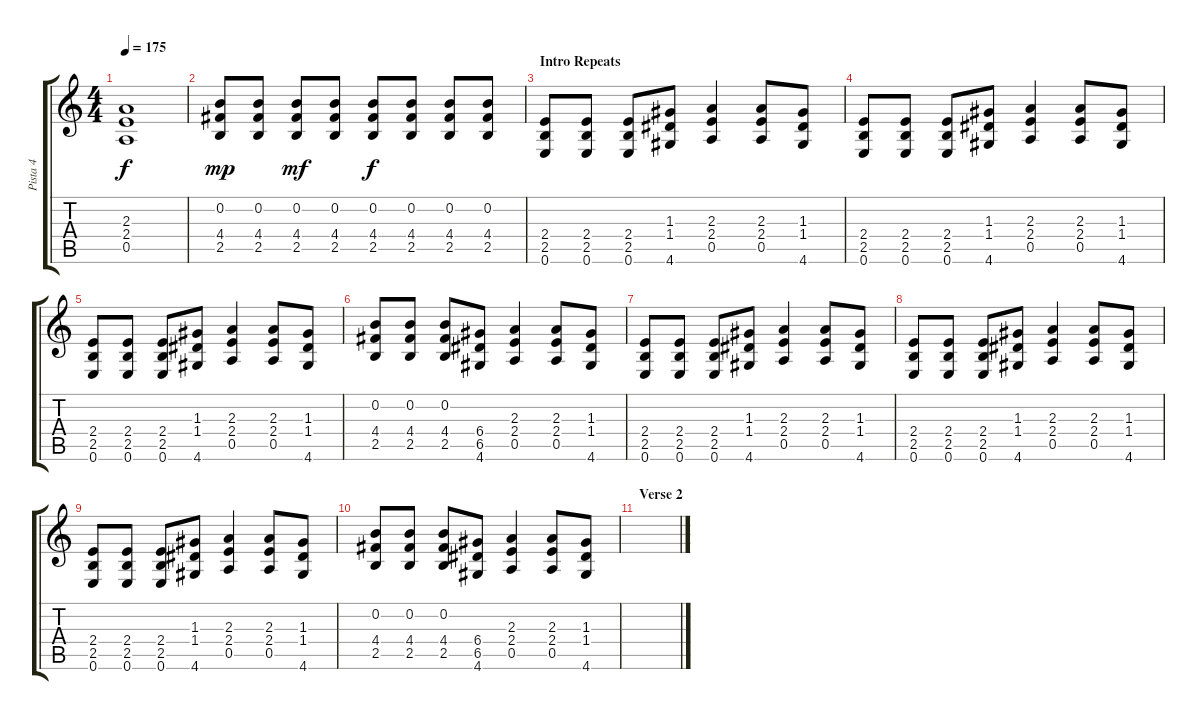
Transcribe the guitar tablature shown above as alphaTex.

\track ("Pista 4" "Pista 4") {instrument overdrivenguitar}
\staff {score tabs}
\tuning (E4 B3 G3 D3 A2 E2) {hide}
\ts (4 4)
\tempo 175
\clef g2
\ks c
(2.3 2.4 0.5).1{dy f} |
(0.2 4.4 2.5).8{dy mp} (0.2 4.4 2.5).8 (0.2 4.4 2.5).8{dy mf} (0.2 4.4 2.5).8 (0.2 4.4 2.5).8{dy f} (0.2 4.4 2.5).8 (0.2 4.4 2.5).8 (0.2 4.4 2.5).8 |
\section ("" "Intro Repeats")
(2.4 2.5 0.6).8 (2.4 2.5 0.6).8 (2.4 2.5 0.6).8 (1.3 1.4 4.6).8 (2.3 2.4 0.5).4 (2.3 2.4 0.5).8 (1.3 1.4 4.6).8 |
(2.4 2.5 0.6).8 (2.4 2.5 0.6).8 (2.4 2.5 0.6).8 (1.3 1.4 4.6).8 (2.3 2.4 0.5).4 (2.3 2.4 0.5).8 (1.3 1.4 4.6).8 |
(2.4 2.5 0.6).8 (2.4 2.5 0.6).8 (2.4 2.5 0.6).8 (1.3 1.4 4.6).8 (2.3 2.4 0.5).4 (2.3 2.4 0.5).8 (1.3 1.4 4.6).8 |
(0.2 4.4 2.5).8 (0.2 4.4 2.5).8 (0.2 4.4 2.5).8 (6.4 6.5 4.6).8 (2.3 2.4 0.5).4 (2.3 2.4 0.5).8 (1.3 1.4 4.6).8 |
(2.4 2.5 0.6).8 (2.4 2.5 0.6).8 (2.4 2.5 0.6).8 (1.3 1.4 4.6).8 (2.3 2.4 0.5).4 (2.3 2.4 0.5).8 (1.3 1.4 4.6).8 |
(2.4 2.5 0.6).8 (2.4 2.5 0.6).8 (2.4 2.5 0.6).8 (1.3 1.4 4.6).8 (2.3 2.4 0.5).4 (2.3 2.4 0.5).8 (1.3 1.4 4.6).8 |
(2.4 2.5 0.6).8 (2.4 2.5 0.6).8 (2.4 2.5 0.6).8 (1.3 1.4 4.6).8 (2.3 2.4 0.5).4 (2.3 2.4 0.5).8 (1.3 1.4 4.6).8 |
(0.2 4.4 2.5).8 (0.2 4.4 2.5).8 (0.2 4.4 2.5).8 (6.4 6.5 4.6).8 (2.3 2.4 0.5).4 (2.3 2.4 0.5).8 (1.3 1.4 4.6).8 |
\section ("" "Verse 2")
